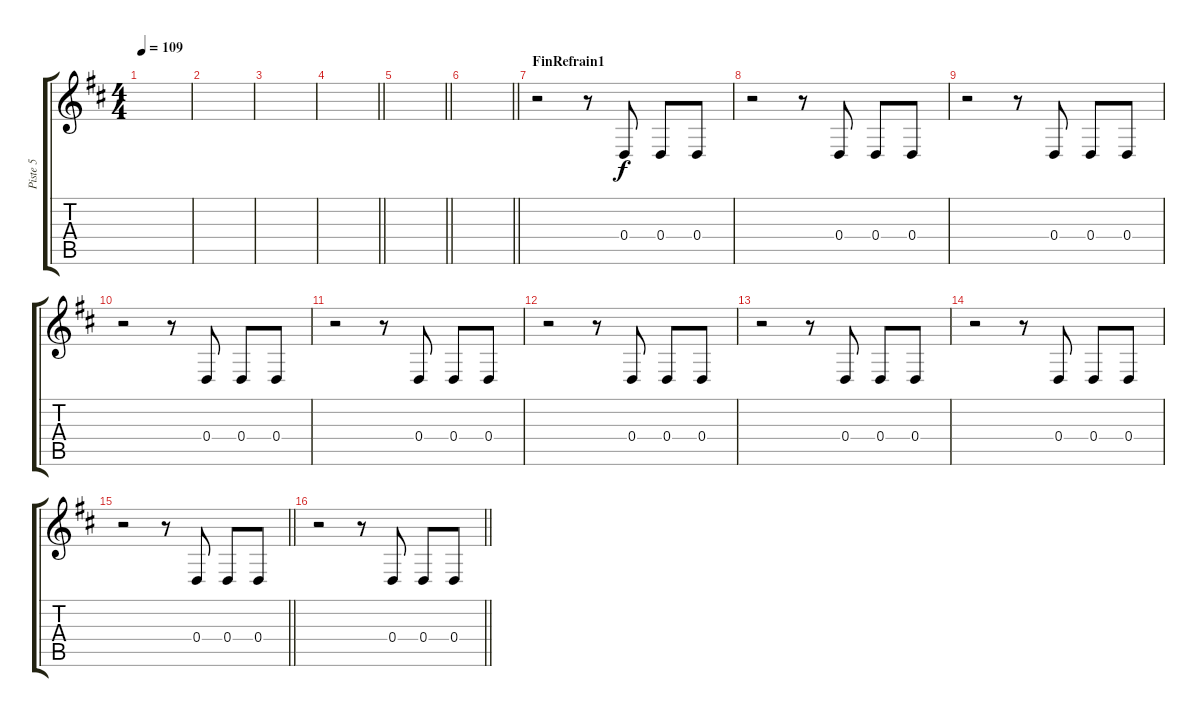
\track ("Piste 5" "Piste 5") {instrument woodblock}
\staff {score tabs}
\tuning (E4 B3 G3 D3 A2 E2) {hide}
\ts (4 4)
\tempo 109
\clef g2
\ks d
|
|
|
\barLineRight lightlight
|
\barLineRight lightlight
|
\barLineRight lightlight
|
\section ("" "FinRefrain1")
r.2 r.8 0.4.8 0.4.8 0.4.8 |
r.2 r.8 0.4.8 0.4.8 0.4.8 |
r.2 r.8 0.4.8 0.4.8 0.4.8 |
r.2 r.8 0.4.8 0.4.8 0.4.8 |
r.2 r.8 0.4.8 0.4.8 0.4.8 |
r.2 r.8 0.4.8 0.4.8 0.4.8 |
r.2 r.8 0.4.8 0.4.8 0.4.8 |
r.2 r.8 0.4.8 0.4.8 0.4.8 |
\barLineRight lightlight
r.2 r.8 0.4.8 0.4.8 0.4.8 |
\barLineRight lightlight
r.2 r.8 0.4.8 0.4.8 0.4.8
